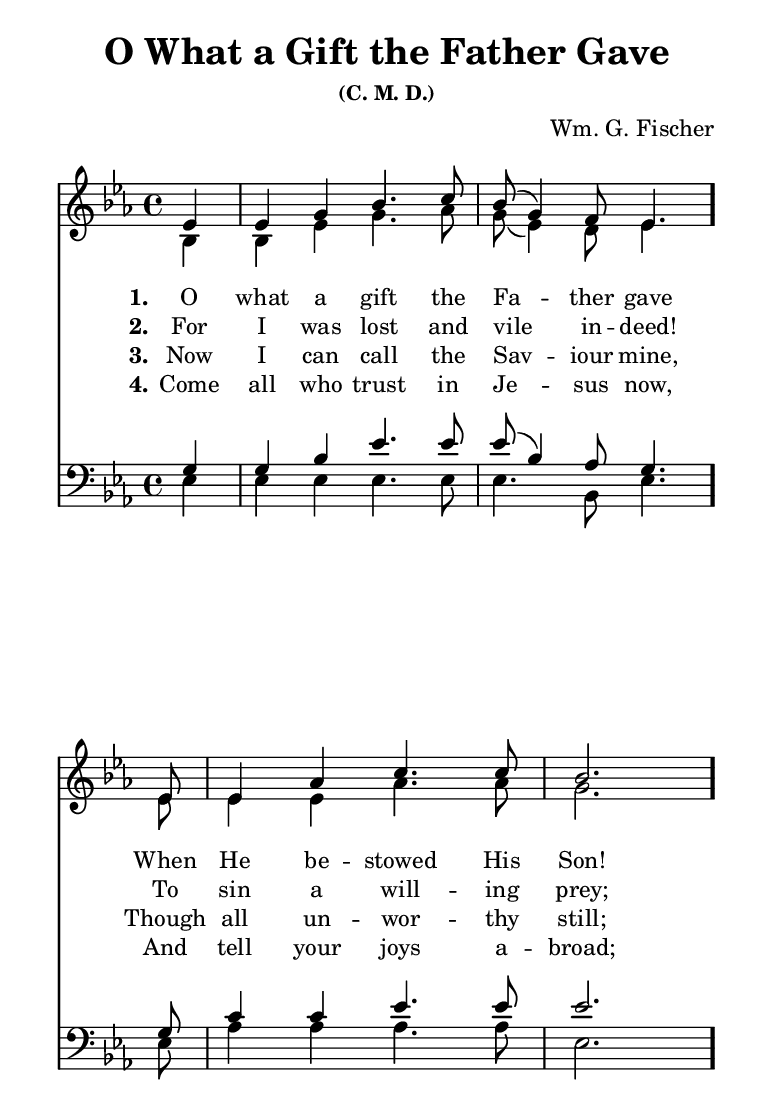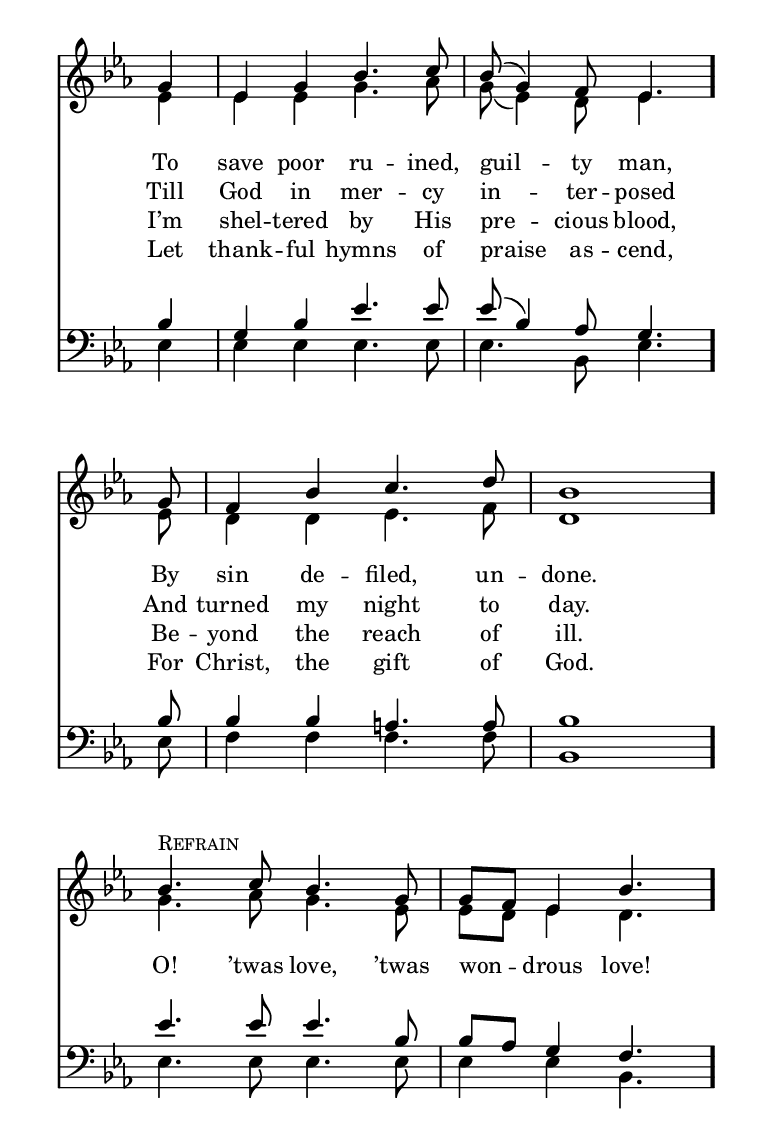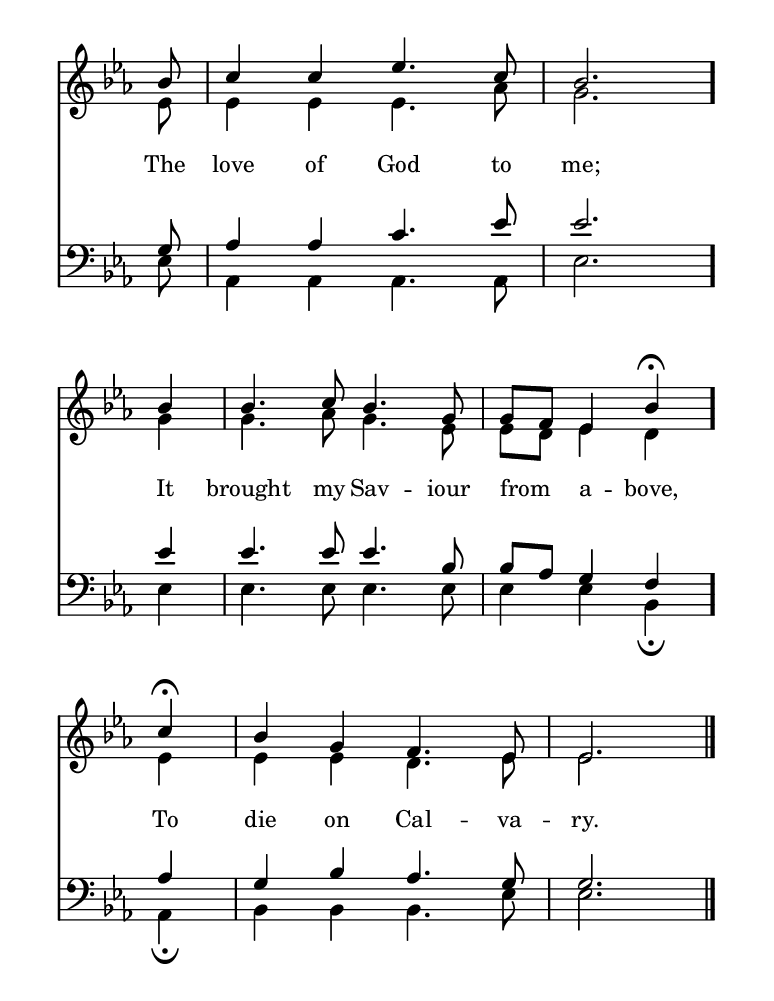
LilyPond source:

\include "common/global.ily"
\paper {
  \include "common/paper.ily"
  %ragged-bottom = ##t
  ragged-last-bottom = ##t
  %systems-per-page = ##f
  %page-count = ##f
}

% TODO reformat this as it appears in the EOG -- without music ?

\header{
  title = "O What a Gift the Father Gave"
  subsubtitle = "(C. M. D.)"
  %meter = "C.M.D."
  %poet = ""
  composer = "Wm. G. Fischer"
  %copyright = ""
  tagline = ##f
}

% for fermata in MIDI
% TODO make four fermatas (in typesetting) two
ta = { \tempo 4=80 }
tb = { \tempo 4=40 }

patternA = { \ta c4 | c4 c4 c4. c8 | c8( c4) c8 c4. } % Line 1, 3 soprano / alto / tenor
patternB = { \ta c8 | c4 c4 c4. c8 | c2.            } % Line 2 all, Refrain line 2 all
patternC = { \ta c8 | c4 c4 c4. c8 | c1             } % Line 4 all
patternD = { \ta c4 | c4 c4 c4. c8 | c4.     c8 c4. } % Line 1, 3 bass

patternE = { \ta c4. c8 c4. c8 | c8[ c8] c4 c4. } % Refrain line 1 soprano / alto / tenor
patternF = { \ta c4 | c4. c8 c4. c8 | c8[ c8] c4 \tb c4 \fermata } % Refrain line 3 soprano
patternJ = { \ta c4 | c4. c8 c4. c8 | c8[ c8] c4 \tb c4 } % Refrain line 3 alto / tenor
patternG = { \tb c4 \fermata \ta | c4 c4 c4. c8 | c2. } % Refrain line 4 soprano / bass
patternK = { \tb c4          \ta | c4 c4 c4. c8 | c2. } % Refrain line 4 alto / tenor

patternH = { \ta c4. c8 c4. c8 | c4 c4 c4. } % Refrain line 1 bass
patternI = { \ta c4 | c4. c8 c4. c8 | c4 c4 \tb c4 \fermata } % Refrain line 3 bass

global = {
  \include "common/overrides.ily"
  %\autoBeamOff
  \override Staff.TimeSignature.style = #'()
  \time 4/4
  \override Score.MetronomeMark.transparent = ##t % hide all fermata changes too
  \ta
  \key ees \major
  \partial 4
  \autoBeamOff
}

notesSoprano = {
\global
\relative c' {

  \changePitch \patternA { ees | ees g bes c | bes g f ees }
  \changePitch \patternB { ees | ees aes c c | bes         }
  \changePitch \patternA { g   | ees g bes c | bes g f ees }
  \changePitch \patternC { g   | f bes c d   | bes         }

  << s^\markup { \small \caps "Refrain" }
  \changePitch \patternE { bes c bes g | g f ees bes' } >>
  \changePitch \patternB {         bes | c c ees c   | bes          }
  \changePitch \patternF {         bes | bes c bes g | g f ees bes' }
  \changePitch \patternG {         c   | bes g f ees | ees          }

  \bar "|."

}
}

notesAlto = {
\global
\relative e' {

  \changePitch \patternA { bes | bes ees g aes   | g ees d ees }
  \changePitch \patternB { ees | ees ees aes aes | g           }
  \changePitch \patternA { ees | ees ees g aes   | g ees d ees }
  \changePitch \patternC { ees | d d ees f       | d           }

  \changePitch \patternE { g aes g ees | ees d ees d }
  \changePitch \patternB {         ees | ees ees ees aes | g           }
  \changePitch \patternJ {         g   | g aes g ees     | ees d ees d }
  \changePitch \patternK {         ees | ees ees d ees   | ees         }

}
}

notesTenor = {
\global
\relative a {

  \changePitch \patternA { g   | g bes ees ees | ees bes aes g }
  \changePitch \patternB { g   | c c ees ees   | ees           }
  \changePitch \patternA { bes | g bes ees ees | ees bes aes g }
  \changePitch \patternC { bes | bes bes a a   | bes           }

  \changePitch \patternE { ees ees ees bes | bes aes g f }
  \changePitch \patternB {             g   | aes aes c ees   | ees         }
  \changePitch \patternJ {             ees | ees ees ees bes | bes aes g f }
  \changePitch \patternK {             aes | g bes aes g     | g           }

}
}

notesBass = {
\global
\relative f {

  \changePitch \patternD { ees | ees ees ees ees | ees bes ees }
  \changePitch \patternB { ees | aes aes aes aes | ees }
  \changePitch \patternD { ees | ees ees ees ees | ees bes ees }
  \changePitch \patternC { ees | f f f f | bes, }

  \changePitch \patternH { ees ees ees ees | ees ees bes }
  \changePitch \patternB { ees | aes, aes aes aes | ees' }
  \changePitch \patternI { ees | ees ees ees ees | ees ees bes }
  \changePitch \patternG { aes | bes bes bes ees | ees }

}
}

Refrain = \lyricmode {

O! ’twas love, ’twas won -- drous love! \bar "."
The love of God to me; \bar "." \break
It brought my Sav -- iour from a -- bove, \bar "."
To die on Cal -- va -- ry. \bar "." \break

}

wordsA = \lyricmode {
\set stanza = "1."

O what a gift the Fa -- ther gave \bar "."
When He be -- stowed His Son! \bar "." \break
To save poor ru -- ined, guil -- ty man, \bar "."
By sin de -- filed, un -- done. \bar "." \break

}

wordsB = \lyricmode {
\set stanza = "2."

For I was lost and vile in -- deed!
To sin a will -- ing prey;
Till God in mer -- cy in -- ter -- posed
And turned my night to day.

\Refrain

}

wordsC = \lyricmode {
\set stanza = "3."

Now I can call the Sav -- iour mine,
Though all un -- wor -- thy still;
I’m shel -- tered by His pre -- cious blood,
Be -- yond the reach of ill.

}

wordsD = \lyricmode {
\set stanza = "4."

Come all who trust in Je -- sus now,
And tell your joys a -- broad;
Let thank -- ful hymns of praise as -- cend,
For Christ, the gift of God.

}

\score {
  \context ChoirStaff <<
    \context Staff = upper <<
      \set ChoirStaff.systemStartDelimiter = #'SystemStartBar
      \context Voice  = sopranos { \voiceOne << \notesSoprano >> }
      \context Voice  = altos { \voiceTwo << \notesAlto >> }
      \context Lyrics = one   \lyricsto sopranos \wordsA
      \context Lyrics = two   \lyricsto sopranos \wordsB
      \context Lyrics = three \lyricsto sopranos \wordsC
      \context Lyrics = four  \lyricsto sopranos \wordsD
      %\context Lyrics = five  \lyricsto sopranos \wordsE
    >>
    \context Staff = men <<
      \clef bass
      \context Voice  = tenors { \voiceOne << \notesTenor >> }
      \context Voice  = basses { \voiceTwo << \notesBass >> }
    >>
  >>
  \layout {
    \include "common/layout.ily"
  }
  \midi{
    \include "common/midi.ily"
  }
}

\version "2.18.0"  % necessary for upgrading to future LilyPond versions.

% vi:set et ts=2 sw=2 ai nocindent syntax=lilypond
